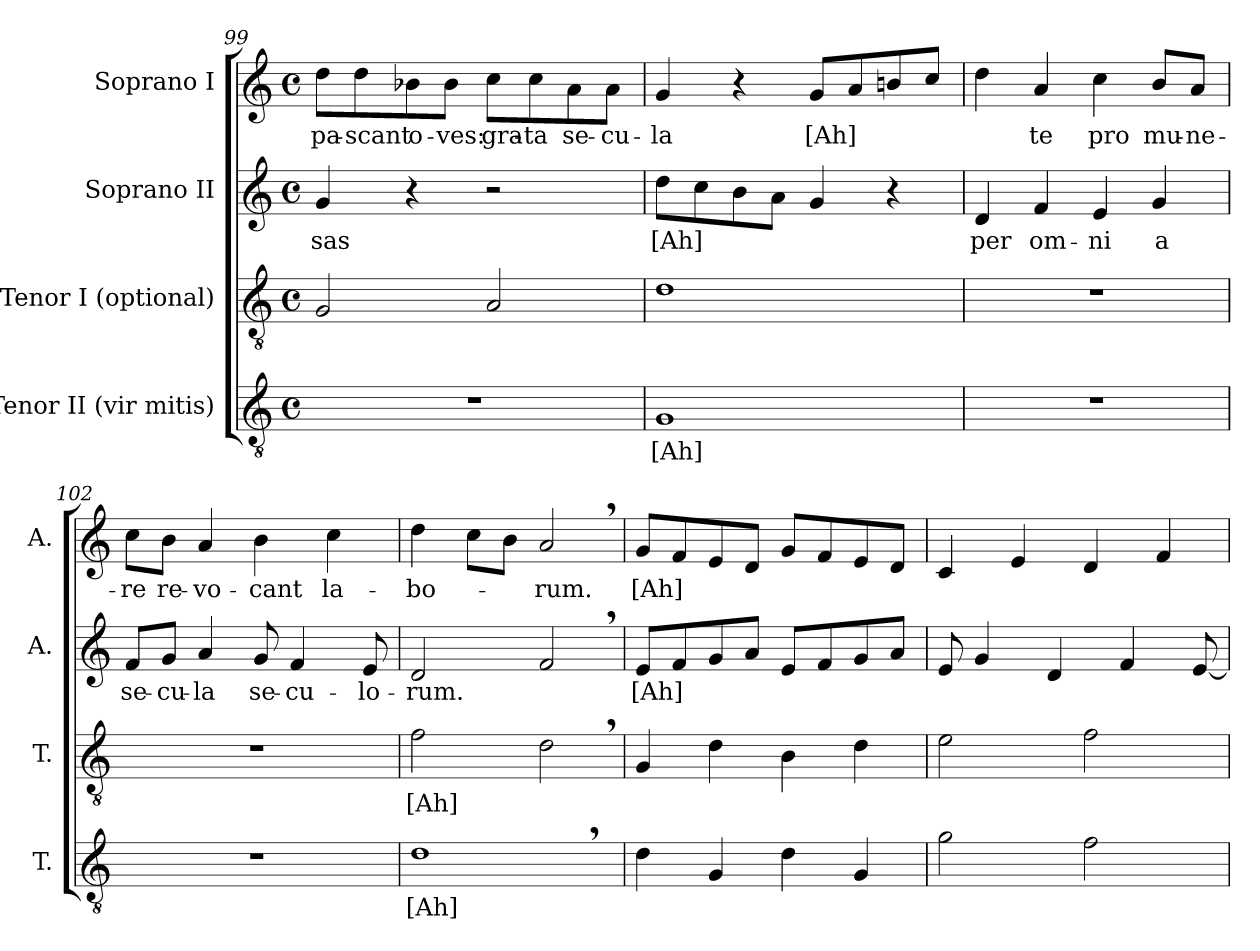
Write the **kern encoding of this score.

**kern	**text	**kern	**text	**kern	**text	**kern	**text
*part4	*part4	*part3	*part3	*part2	*part2	*part1	*part1
*staff4	*staff4	*staff3	*staff3	*staff2	*staff2	*staff1	*staff1
*I"Tenor II (vir mitis)	*	*I"Tenor I (optional)	*	*I"Soprano II	*	*I"Soprano I	*
*I'T.	*	*I'T.	*	*I'A.	*	*I'A.	*
!!LO:LB:g=z
*clefGv2	*	*clefGv2	*	*clefG2	*	*clefG2	*
*ITrd7c12	*	*ITrd7c12	*	*	*	*	*
*k[]	*	*k[]	*	*k[]	*	*k[]	*
*C:	*	*C:	*	*C:	*	*C:	*
*M4/4	*	*M4/4	*	*M4/4	*	*M4/4	*
*met(c)	*	*met(c)	*	*met(c)	*	*met(c)	*
=99	=99	=99	=99	=99	=99	=99	=99
!	!	!	!	!	!LO:LY:b:color=#000000	!	!
!	!	!	!	!	!	!	!LO:LY:b:color=#000000
1r	.	2GGi/	.	4gi/	-sas	8ddi\L	pa-
!	!	!	!	!	!	!	!LO:LY:b:color=#000000
.	.	.	.	.	.	8ddi\	-scant
!	!	!	!	!	!	!	!LO:LY:b:color=#000000
.	.	.	.	4r	.	8b-Xi\	o-
!	!	!	!	!	!	!	!LO:LY:b:color=#000000
.	.	.	.	.	.	8b-i\J	-ves:
!	!	!	!	!	!	!	!LO:LY:b:color=#000000
.	.	2AAi/	.	2r	.	8cci\L	gra-
!	!	!	!	!	!	!	!LO:LY:b:color=#000000
.	.	.	.	.	.	8cci\	-ta
!	!	!	!	!	!	!	!LO:LY:b:color=#000000
.	.	.	.	.	.	8ai\	se-
!	!	!	!	!	!	!	!LO:LY:b:color=#000000
.	.	.	.	.	.	8ai\J	-cu-
=100	=100	=100	=100	=100	=100	=100	=100
!	!LO:LY:b:color=#000000	!	!	!	!	!	!
!	!	!	!	!	!LO:LY:b:color=#000000	!	!
!	!	!	!	!	!	!	!LO:LY:b:color=#000000
1GGi	[Ah]	1Di	.	8ddi\L	[Ah]	4gi/	-la
.	.	.	.	8cci\	.	.	.
.	.	.	.	8bi\	.	4r	.
.	.	.	.	8ai\J	.	.	.
!	!	!	!	!	!	!	!LO:LY:b:color=#000000
.	.	.	.	4gi/	.	8gi/L	[Ah]
.	.	.	.	.	.	8ai/	.
.	.	.	.	4r	.	8bni/	.
.	.	.	.	.	.	8cci/J	.
=101	=101	=101	=101	=101	=101	=101	=101
!	!	!	!	!	!LO:LY:b:color=#000000	!	!
1r	.	1r	.	4di/	per	4ddi\	.
!	!	!	!	!	!LO:LY:b:color=#000000	!	!
!	!	!	!	!	!	!	!LO:LY:b:color=#000000
.	.	.	.	4fi/	om-	4ai/	te
!	!	!	!	!	!LO:LY:b:color=#000000	!	!
!	!	!	!	!	!	!	!LO:LY:b:color=#000000
.	.	.	.	4ei/	-ni	4cci\	pro
!	!	!	!	!	!LO:LY:b:color=#000000	!	!
!	!	!	!	!	!	!	!LO:LY:b:color=#000000
.	.	.	.	4gi/	a	8bi/L	mu-
!	!	!	!	!	!	!	!LO:LY:b:color=#000000
.	.	.	.	.	.	8ai/J	-ne-
=102	=102	=102	=102	=102	=102	=102	=102
!	!	!	!	!	!LO:LY:b:color=#000000	!	!
!	!	!	!	!	!	!	!LO:LY:b:color=#000000
1r	.	1r	.	8fi/L	se-	8cci\L	-re
!	!	!	!	!	!LO:LY:b:color=#000000	!	!
!	!	!	!	!	!	!	!LO:LY:b:color=#000000
.	.	.	.	8gi/J	-cu-	8bi\J	re-
!	!	!	!	!	!LO:LY:b:color=#000000	!	!
!	!	!	!	!	!	!	!LO:LY:b:color=#000000
.	.	.	.	4ai/	-la	4ai/	-vo-
!	!	!	!	!	!LO:LY:b:color=#000000	!	!
!	!	!	!	!	!	!	!LO:LY:b:color=#000000
.	.	.	.	8gi/	se-	4bi\	-cant
!	!	!	!	!	!LO:LY:b:color=#000000	!	!
.	.	.	.	4fi/	-cu-	.	.
!	!	!	!	!	!	!	!LO:LY:b:color=#000000
.	.	.	.	.	.	4cci\	la-
!	!	!	!	!	!LO:LY:b:color=#000000	!	!
.	.	.	.	8ei/	-lo-	.	.
=103	=103	=103	=103	=103	=103	=103	=103
!	!LO:LY:b:color=#000000	!	!	!	!	!	!
!	!	!	!LO:LY:b:color=#000000	!	!	!	!
!	!	!	!	!	!LO:LY:b:color=#000000	!	!
!	!	!	!	!	!	!	!LO:LY:b:color=#000000
1D,i	[Ah]	2Fi\	[Ah]	2di/	-rum.	4ddi\	-bo-
.	.	.	.	.	.	8cci\L	.
.	.	.	.	.	.	8bi\J	.
!	!	!	!	!	!	!	!LO:LY:b:color=#000000
.	.	2D,i\	.	2f,i/	.	2a,i/	-rum.
!!LO:PB:g=z
=104	=104	=104	=104	=104	=104	=104	=104
!	!	!	!	!	!LO:LY:b:color=#000000	!	!
!	!	!	!	!	!	!	!LO:LY:b:color=#000000
4Di\	.	4GGi/	.	8ei/L	[Ah]	8gi/L	[Ah]
.	.	.	.	8fi/	.	8fi/	.
4GGi/	.	4Di\	.	8gi/	.	8ei/	.
.	.	.	.	8ai/J	.	8di/J	.
4Di\	.	4BBi\	.	8ei/L	.	8gi/L	.
.	.	.	.	8fi/	.	8fi/	.
4GGi/	.	4Di\	.	8gi/	.	8ei/	.
.	.	.	.	8ai/J	.	8di/J	.
=105	=105	=105	=105	=105	=105	=105	=105
2Gi\	.	2Ei\	.	8ei/	.	4ci/	.
.	.	.	.	4gi/	.	.	.
.	.	.	.	.	.	4ei/	.
.	.	.	.	4di/	.	.	.
2Fi\	.	2Fi\	.	.	.	4di/	.
.	.	.	.	4fi/	.	.	.
.	.	.	.	.	.	4fi/	.
.	.	.	.	[8ei/	.	.	.
=	=	=	=	=	=	=	=
*-	*-	*-	*-	*-	*-	*-	*-
